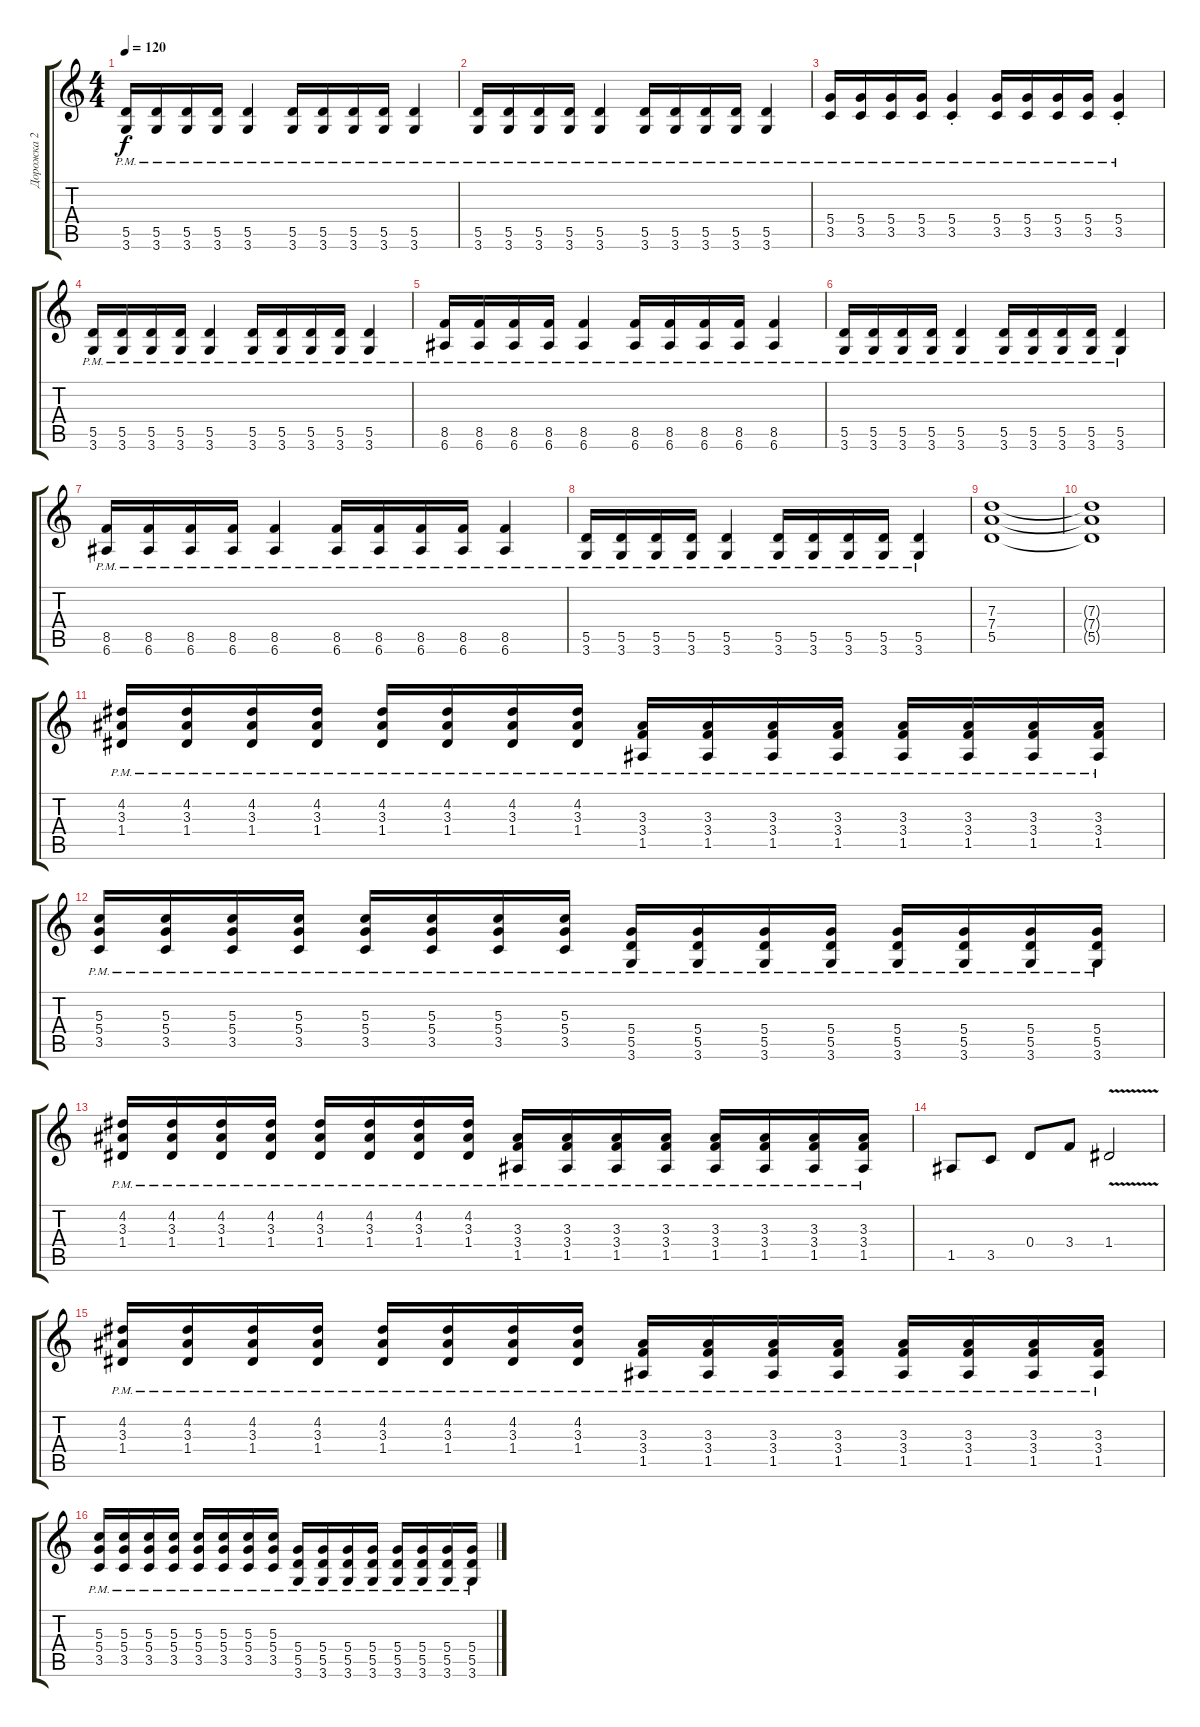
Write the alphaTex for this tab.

\track ("Дорожка 2" "Дорожка 2") {instrument distortionguitar}
\staff {score tabs}
\tuning (E4 B3 G3 D3 A2 E2) {hide}
\ts (4 4)
\tempo 120
\clef g2
\ks c
(5.5{pm} 3.6{pm}).16{dy f} (5.5{pm} 3.6{pm}).16 (5.5{pm} 3.6{pm}).16 (5.5{pm} 3.6{pm}).16 (5.5{pm} 3.6{pm}).4 (5.5{pm} 3.6{pm}).16 (5.5{pm} 3.6{pm}).16 (5.5{pm} 3.6{pm}).16 (5.5{pm} 3.6{pm}).16 (5.5{pm} 3.6{pm}).4 |
(5.5{pm} 3.6{pm}).16 (5.5{pm} 3.6{pm}).16 (5.5{pm} 3.6{pm}).16 (5.5{pm} 3.6{pm}).16 (5.5{pm} 3.6{pm}).4 (5.5{pm} 3.6{pm}).16 (5.5{pm} 3.6{pm}).16 (5.5{pm} 3.6{pm}).16 (5.5{pm} 3.6{pm}).16 (5.5{pm} 3.6{pm}).4 |
(5.4{pm} 3.5{pm}).16 (5.4{pm} 3.5{pm}).16 (5.4{pm} 3.5{pm}).16 (5.4{pm} 3.5{pm}).16 (5.4{pm st} 3.5{pm st}).4 (5.4{pm} 3.5{pm}).16 (5.4{pm} 3.5{pm}).16 (5.4{pm} 3.5{pm}).16 (5.4{pm} 3.5{pm}).16 (5.4{pm st} 3.5{pm st}).4 |
(5.5{pm} 3.6{pm}).16 (5.5{pm} 3.6{pm}).16 (5.5{pm} 3.6{pm}).16 (5.5{pm} 3.6{pm}).16 (5.5{pm} 3.6{pm}).4 (5.5{pm} 3.6{pm}).16 (5.5{pm} 3.6{pm}).16 (5.5{pm} 3.6{pm}).16 (5.5{pm} 3.6{pm}).16 (5.5{pm} 3.6{pm}).4 |
(8.5{pm} 6.6{pm}).16 (8.5{pm} 6.6{pm}).16 (8.5{pm} 6.6{pm}).16 (8.5{pm} 6.6{pm}).16 (8.5{pm} 6.6{pm}).4 (8.5{pm} 6.6{pm}).16 (8.5{pm} 6.6{pm}).16 (8.5{pm} 6.6{pm}).16 (8.5{pm} 6.6{pm}).16 (8.5{pm} 6.6{pm}).4 |
(5.5{pm} 3.6{pm}).16 (5.5{pm} 3.6{pm}).16 (5.5{pm} 3.6{pm}).16 (5.5{pm} 3.6{pm}).16 (5.5{pm} 3.6{pm}).4 (5.5{pm} 3.6{pm}).16 (5.5{pm} 3.6{pm}).16 (5.5{pm} 3.6{pm}).16 (5.5{pm} 3.6{pm}).16 (5.5{pm} 3.6{pm}).4 |
(8.5{pm} 6.6{pm}).16 (8.5{pm} 6.6{pm}).16 (8.5{pm} 6.6{pm}).16 (8.5{pm} 6.6{pm}).16 (8.5{pm} 6.6{pm}).4 (8.5{pm} 6.6{pm}).16 (8.5{pm} 6.6{pm}).16 (8.5{pm} 6.6{pm}).16 (8.5{pm} 6.6{pm}).16 (8.5{pm} 6.6{pm}).4 |
(5.5{pm} 3.6{pm}).16 (5.5{pm} 3.6{pm}).16 (5.5{pm} 3.6{pm}).16 (5.5{pm} 3.6{pm}).16 (5.5{pm} 3.6{pm}).4 (5.5{pm} 3.6{pm}).16 (5.5{pm} 3.6{pm}).16 (5.5{pm} 3.6{pm}).16 (5.5{pm} 3.6{pm}).16 (5.5{pm} 3.6{pm}).4 |
(7.3 7.4 5.5).1 |
(7.3{t} 7.4{t} 5.5{t}).1 |
(4.2{pm} 3.3{pm} 1.4{pm}).16 (4.2{pm} 3.3{pm} 1.4{pm}).16 (4.2{pm} 3.3{pm} 1.4{pm}).16 (4.2{pm} 3.3{pm} 1.4{pm}).16 (4.2{pm} 3.3{pm} 1.4{pm}).16 (4.2{pm} 3.3{pm} 1.4{pm}).16 (4.2{pm} 3.3{pm} 1.4{pm}).16 (4.2{pm} 3.3{pm} 1.4{pm}).16 (3.3{pm} 3.4{pm} 1.5{pm}).16 (3.3{pm} 3.4{pm} 1.5{pm}).16 (3.3{pm} 3.4{pm} 1.5{pm}).16 (3.3{pm} 3.4{pm} 1.5{pm}).16 (3.3{pm} 3.4{pm} 1.5{pm}).16 (3.3{pm} 3.4{pm} 1.5{pm}).16 (3.3{pm} 3.4{pm} 1.5{pm}).16 (3.3{pm} 3.4{pm} 1.5{pm}).16 |
(5.3{pm} 5.4{pm} 3.5{pm}).16 (5.3{pm} 5.4{pm} 3.5{pm}).16 (5.3{pm} 5.4{pm} 3.5{pm}).16 (5.3{pm} 5.4{pm} 3.5{pm}).16 (5.3{pm} 5.4{pm} 3.5{pm}).16 (5.3{pm} 5.4{pm} 3.5{pm}).16 (5.3{pm} 5.4{pm} 3.5{pm}).16 (5.3{pm} 5.4{pm} 3.5{pm}).16 (5.4{pm} 5.5{pm} 3.6{pm}).16 (5.4{pm} 5.5{pm} 3.6{pm}).16 (5.4{pm} 5.5{pm} 3.6{pm}).16 (5.4{pm} 5.5{pm} 3.6{pm}).16 (5.4{pm} 5.5{pm} 3.6{pm}).16 (5.4{pm} 5.5{pm} 3.6{pm}).16 (5.4{pm} 5.5{pm} 3.6{pm}).16 (5.4{pm} 5.5{pm} 3.6{pm}).16 |
(4.2{pm} 3.3{pm} 1.4{pm}).16 (4.2{pm} 3.3{pm} 1.4{pm}).16 (4.2{pm} 3.3{pm} 1.4{pm}).16 (4.2{pm} 3.3{pm} 1.4{pm}).16 (4.2{pm} 3.3{pm} 1.4{pm}).16 (4.2{pm} 3.3{pm} 1.4{pm}).16 (4.2{pm} 3.3{pm} 1.4{pm}).16 (4.2{pm} 3.3{pm} 1.4{pm}).16 (3.3{pm} 3.4{pm} 1.5{pm}).16 (3.3{pm} 3.4{pm} 1.5{pm}).16 (3.3{pm} 3.4{pm} 1.5{pm}).16 (3.3{pm} 3.4{pm} 1.5{pm}).16 (3.3{pm} 3.4{pm} 1.5{pm}).16 (3.3{pm} 3.4{pm} 1.5{pm}).16 (3.3{pm} 3.4{pm} 1.5{pm}).16 (3.3{pm} 3.4{pm} 1.5{pm}).16 |
1.5.8 3.5.8 0.4.8 3.4.8 1.4{v}.2 |
(4.2{pm} 3.3{pm} 1.4{pm}).16 (4.2{pm} 3.3{pm} 1.4{pm}).16 (4.2{pm} 3.3{pm} 1.4{pm}).16 (4.2{pm} 3.3{pm} 1.4{pm}).16 (4.2{pm} 3.3{pm} 1.4{pm}).16 (4.2{pm} 3.3{pm} 1.4{pm}).16 (4.2{pm} 3.3{pm} 1.4{pm}).16 (4.2{pm} 3.3{pm} 1.4{pm}).16 (3.3{pm} 3.4{pm} 1.5{pm}).16 (3.3{pm} 3.4{pm} 1.5{pm}).16 (3.3{pm} 3.4{pm} 1.5{pm}).16 (3.3{pm} 3.4{pm} 1.5{pm}).16 (3.3{pm} 3.4{pm} 1.5{pm}).16 (3.3{pm} 3.4{pm} 1.5{pm}).16 (3.3{pm} 3.4{pm} 1.5{pm}).16 (3.3{pm} 3.4{pm} 1.5{pm}).16 |
(5.3{pm} 5.4{pm} 3.5{pm}).16 (5.3{pm} 5.4{pm} 3.5{pm}).16 (5.3{pm} 5.4{pm} 3.5{pm}).16 (5.3{pm} 5.4{pm} 3.5{pm}).16 (5.3{pm} 5.4{pm} 3.5{pm}).16 (5.3{pm} 5.4{pm} 3.5{pm}).16 (5.3{pm} 5.4{pm} 3.5{pm}).16 (5.3{pm} 5.4{pm} 3.5{pm}).16 (5.4{pm} 5.5{pm} 3.6{pm}).16 (5.4{pm} 5.5{pm} 3.6{pm}).16 (5.4{pm} 5.5{pm} 3.6{pm}).16 (5.4{pm} 5.5{pm} 3.6{pm}).16 (5.4{pm} 5.5{pm} 3.6{pm}).16 (5.4{pm} 5.5{pm} 3.6{pm}).16 (5.4{pm} 5.5{pm} 3.6{pm}).16 (5.4{pm} 5.5{pm} 3.6{pm}).16
